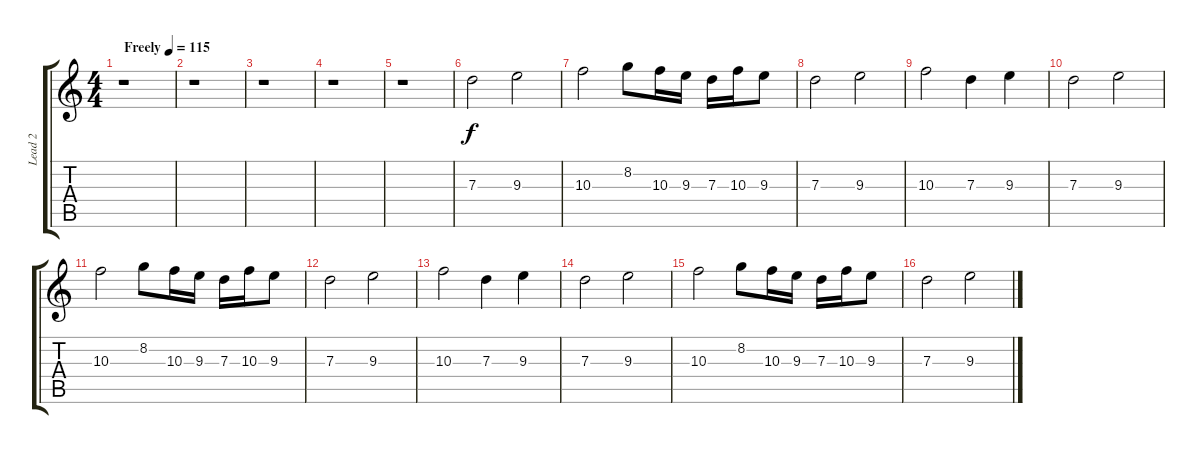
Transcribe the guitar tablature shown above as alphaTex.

\track ("Lead 2" "Lead 2") {instrument overdrivenguitar}
\staff {score tabs}
\tuning (E4 B3 G3 D3 A2 E2) {hide}
\ts (4 4)
\tempo (115 "Freely")
\clef g2
\ks c
r.1{dy f instrument overdrivenguitar} |
r.1 |
r.1 |
r.1 |
r.1 |
7.3.2 9.3.2 |
10.3.2 8.2.8 10.3.16 9.3.16 7.3.16 10.3.16 9.3.8 |
7.3.2 9.3.2 |
10.3.2 7.3.4 9.3.4 |
7.3.2 9.3.2 |
10.3.2 8.2.8 10.3.16 9.3.16 7.3.16 10.3.16 9.3.8 |
7.3.2 9.3.2 |
10.3.2 7.3.4 9.3.4 |
7.3.2 9.3.2 |
10.3.2 8.2.8 10.3.16 9.3.16 7.3.16 10.3.16 9.3.8 |
7.3.2 9.3.2
